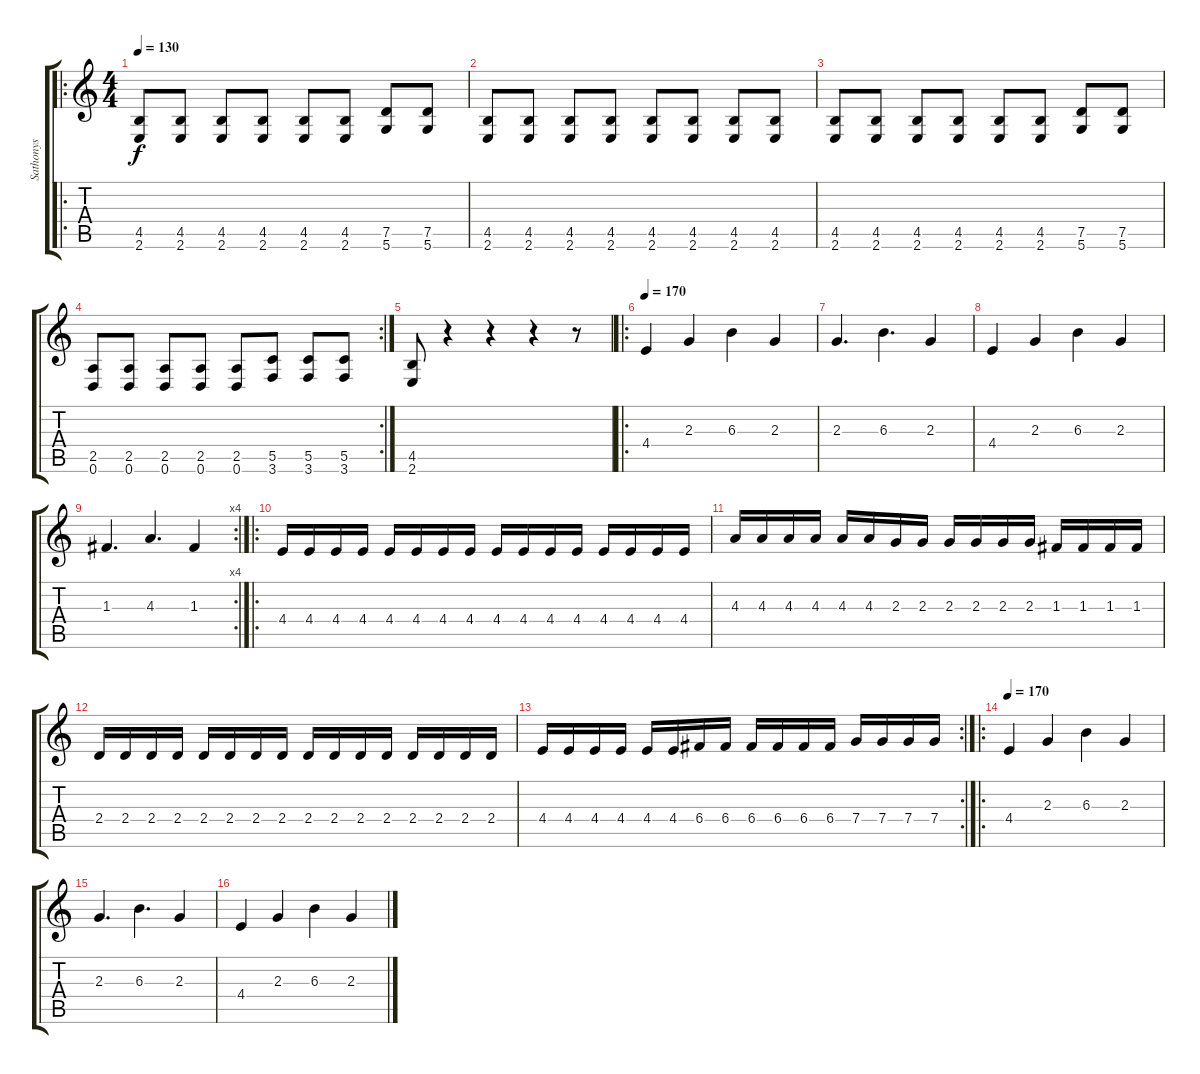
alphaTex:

\track ("Sathonys" "Sathonys") {instrument distortionguitar}
\staff {score tabs}
\tuning (D4 A3 F3 C3 G2 D2) {hide}
\ro
\ts (4 4)
\tempo 130
\clef g2
\ks c
(4.5 2.6).8{dy f volume 10} (4.5 2.6).8 (4.5 2.6).8 (4.5 2.6).8 (4.5 2.6).8 (4.5 2.6).8 (7.5 5.6).8 (7.5 5.6).8 |
(4.5 2.6).8 (4.5 2.6).8 (4.5 2.6).8 (4.5 2.6).8 (4.5 2.6).8 (4.5 2.6).8 (4.5 2.6).8 (4.5 2.6).8 |
(4.5 2.6).8 (4.5 2.6).8 (4.5 2.6).8 (4.5 2.6).8 (4.5 2.6).8 (4.5 2.6).8 (7.5 5.6).8 (7.5 5.6).8 |
\rc 2
(2.5 0.6).8 (2.5 0.6).8 (2.5 0.6).8 (2.5 0.6).8 (2.5 0.6).8 (5.5 3.6).8 (5.5 3.6).8 (5.5 3.6).8 |
(4.5 2.6).8 r.4 r.4 r.4 r.8 |
\ro
\tempo 170
4.4.4{volume 4} 2.3.4 6.3.4 2.3.4 |
2.3.4{d} 6.3.4{d} 2.3.4 |
4.4.4 2.3.4 6.3.4 2.3.4 |
\rc 4
1.3.4{d} 4.3.4{d} 1.3.4 |
\ro
4.4.16{volume 11} 4.4.16 4.4.16 4.4.16 4.4.16 4.4.16 4.4.16 4.4.16 4.4.16 4.4.16 4.4.16 4.4.16 4.4.16 4.4.16 4.4.16 4.4.16 |
4.3.16 4.3.16 4.3.16 4.3.16 4.3.16 4.3.16 2.3.16 2.3.16 2.3.16 2.3.16 2.3.16 2.3.16 1.3.16 1.3.16 1.3.16 1.3.16 |
2.4.16 2.4.16 2.4.16 2.4.16 2.4.16 2.4.16 2.4.16 2.4.16 2.4.16 2.4.16 2.4.16 2.4.16 2.4.16 2.4.16 2.4.16 2.4.16 |
\rc 2
4.4.16 4.4.16 4.4.16 4.4.16 4.4.16 4.4.16 6.4.16 6.4.16 6.4.16 6.4.16 6.4.16 6.4.16 7.4.16 7.4.16 7.4.16 7.4.16 |
\ro
\tempo 170
4.4.4{volume 4} 2.3.4 6.3.4 2.3.4 |
2.3.4{d} 6.3.4{d} 2.3.4 |
4.4.4 2.3.4 6.3.4 2.3.4
